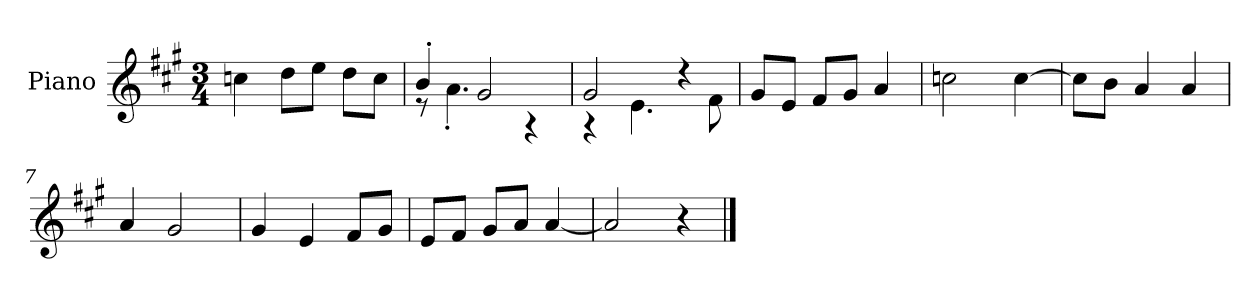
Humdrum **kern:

**kern
*part1
*staff1
*I"Piano
*I'P-no
*clefG2
*k[f#c#g#]
*M3/4
*MM176
=1
4ccn\
8dd\L
8ee\J
8dd\L
8cc\J
=2
*^
4b'/	8r
.	4.a'\
2g#/	.
.	4r
=3	=3
2g#/	4r
.	4.e\
4r	.
.	8f#\
*v	*v
=4
8g#/L
8e/J
8f#/L
8g#/J
4a/
=5
2ccn\
[4cc\
=6
8cc\L]
8b\J
4a/
4a/
=7
4a/
2g#/
=8
4g#/
4e/
8f#/L
8g#/J
!!LO:LB:g=z
=9
8e/L
8f#/J
8g#/L
8a/J
[4a/
=10
2a/]
4r
==
*-
